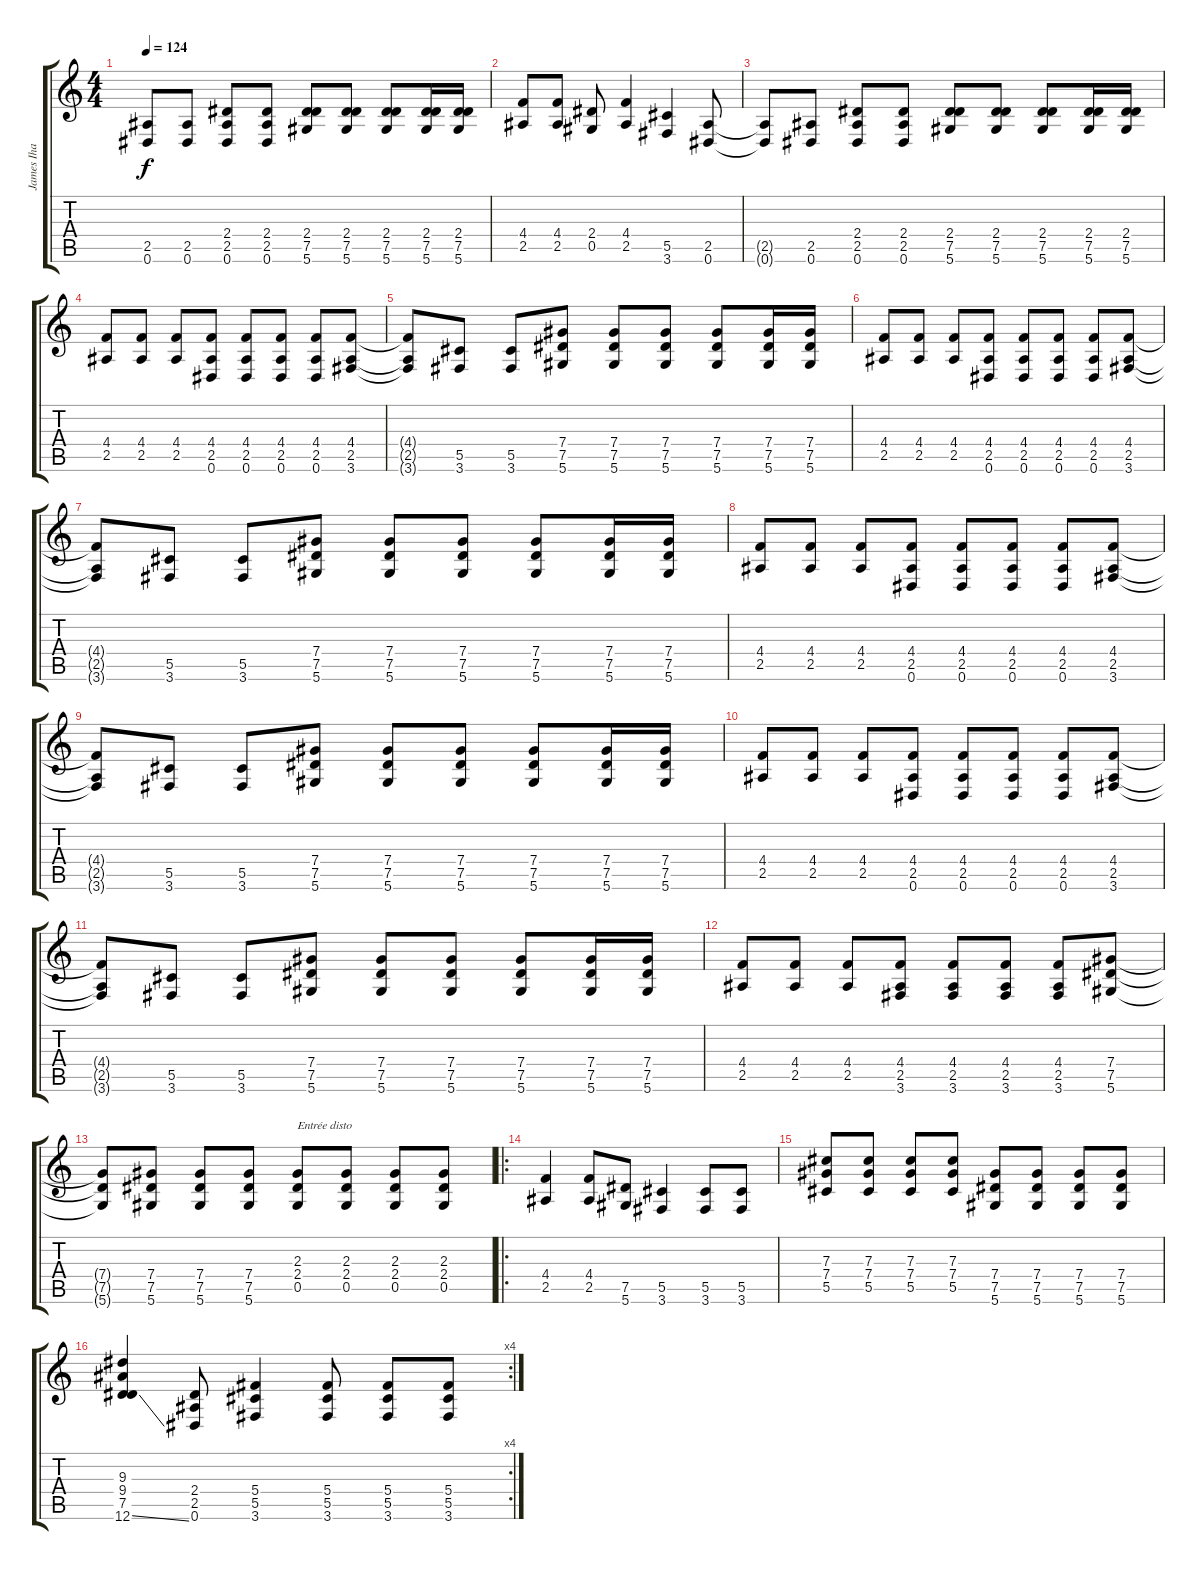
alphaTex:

\track ("James Iha" "James Iha") {instrument electricguitarclean}
\staff {score tabs}
\tuning (Eb4 Bb3 Gb3 Db3 Ab2 Eb2) {hide}
\ts (4 4)
\tempo 124
\clef g2
\ks c
(2.5{t} 0.6{t}).8{dy f} (2.5 0.6).8 (2.4 2.5 0.6).8 (2.4 2.5 0.6).8 (2.4 7.5 5.6).8 (2.4 7.5 5.6).8 (2.4 7.5 5.6).8 (2.4 7.5 5.6).16 (2.4 7.5 5.6).16 |
(4.4 2.5).8 (4.4 2.5).8 (2.4 0.5).8 (4.4 2.5).4 (5.5 3.6).4 (2.5 0.6).8 |
(2.5{t} 0.6{t}).8 (2.5 0.6).8 (2.4 2.5 0.6).8 (2.4 2.5 0.6).8 (2.4 7.5 5.6).8 (2.4 7.5 5.6).8 (2.4 7.5 5.6).8 (2.4 7.5 5.6).16 (2.4 7.5 5.6).16 |
(4.4 2.5).8 (4.4 2.5).8 (4.4 2.5).8 (4.4 2.5 0.6).8 (4.4 2.5 0.6).8 (4.4 2.5 0.6).8 (4.4 2.5 0.6).8 (4.4 2.5 3.6).8 |
(4.4{t} 2.5{t} 3.6{t}).8 (5.5 3.6).8 (5.5 3.6).8 (7.4 7.5 5.6).8 (7.4 7.5 5.6).8 (7.4 7.5 5.6).8 (7.4 7.5 5.6).8 (7.4 7.5 5.6).16 (7.4 7.5 5.6).16 |
(4.4 2.5).8 (4.4 2.5).8 (4.4 2.5).8 (4.4 2.5 0.6).8 (4.4 2.5 0.6).8 (4.4 2.5 0.6).8 (4.4 2.5 0.6).8 (4.4 2.5 3.6).8 |
(4.4{t} 2.5{t} 3.6{t}).8 (5.5 3.6).8 (5.5 3.6).8 (7.4 7.5 5.6).8 (7.4 7.5 5.6).8 (7.4 7.5 5.6).8 (7.4 7.5 5.6).8 (7.4 7.5 5.6).16 (7.4 7.5 5.6).16 |
(4.4 2.5).8 (4.4 2.5).8 (4.4 2.5).8 (4.4 2.5 0.6).8 (4.4 2.5 0.6).8 (4.4 2.5 0.6).8 (4.4 2.5 0.6).8 (4.4 2.5 3.6).8 |
(4.4{t} 2.5{t} 3.6{t}).8 (5.5 3.6).8 (5.5 3.6).8 (7.4 7.5 5.6).8 (7.4 7.5 5.6).8 (7.4 7.5 5.6).8 (7.4 7.5 5.6).8 (7.4 7.5 5.6).16 (7.4 7.5 5.6).16 |
(4.4 2.5).8 (4.4 2.5).8 (4.4 2.5).8 (4.4 2.5 0.6).8 (4.4 2.5 0.6).8 (4.4 2.5 0.6).8 (4.4 2.5 0.6).8 (4.4 2.5 3.6).8 |
(4.4{t} 2.5{t} 3.6{t}).8 (5.5 3.6).8 (5.5 3.6).8 (7.4 7.5 5.6).8 (7.4 7.5 5.6).8 (7.4 7.5 5.6).8 (7.4 7.5 5.6).8 (7.4 7.5 5.6).16 (7.4 7.5 5.6).16 |
(4.4 2.5).8 (4.4 2.5).8 (4.4 2.5).8 (4.4 2.5 3.6).8 (4.4 2.5 3.6).8 (4.4 2.5 3.6).8 (4.4 2.5 3.6).8 (7.4 7.5 5.6).8 |
(7.4{t} 7.5{t} 5.6{t}).8 (7.4 7.5 5.6).8 (7.4 7.5 5.6).8 (7.4 7.5 5.6).8 (2.3 2.4 0.5).8{txt "Entrée disto" instrument overdrivenguitar} (2.3 2.4 0.5).8 (2.3 2.4 0.5).8 (2.3 2.4 0.5).8 |
\ro
(4.4 2.5).4{instrument overdrivenguitar} (4.4 2.5).8 (7.5 5.6).8 (5.5 3.6).4 (5.5 3.6).8 (5.5 3.6).8 |
(7.3 7.4 5.5).8 (7.3 7.4 5.5).8 (7.3 7.4 5.5).8 (7.3 7.4 5.5).8 (7.4 7.5 5.6).8 (7.4 7.5 5.6).8 (7.4 7.5 5.6).8 (7.4 7.5 5.6).8 |
\rc 4
(9.3 9.4 7.5 12.6{ss}).4 (2.4 2.5 0.6).8 (5.4 5.5 3.6).4 (5.4 5.5 3.6).8 (5.4 5.5 3.6).8 (5.4 5.5 3.6).8
